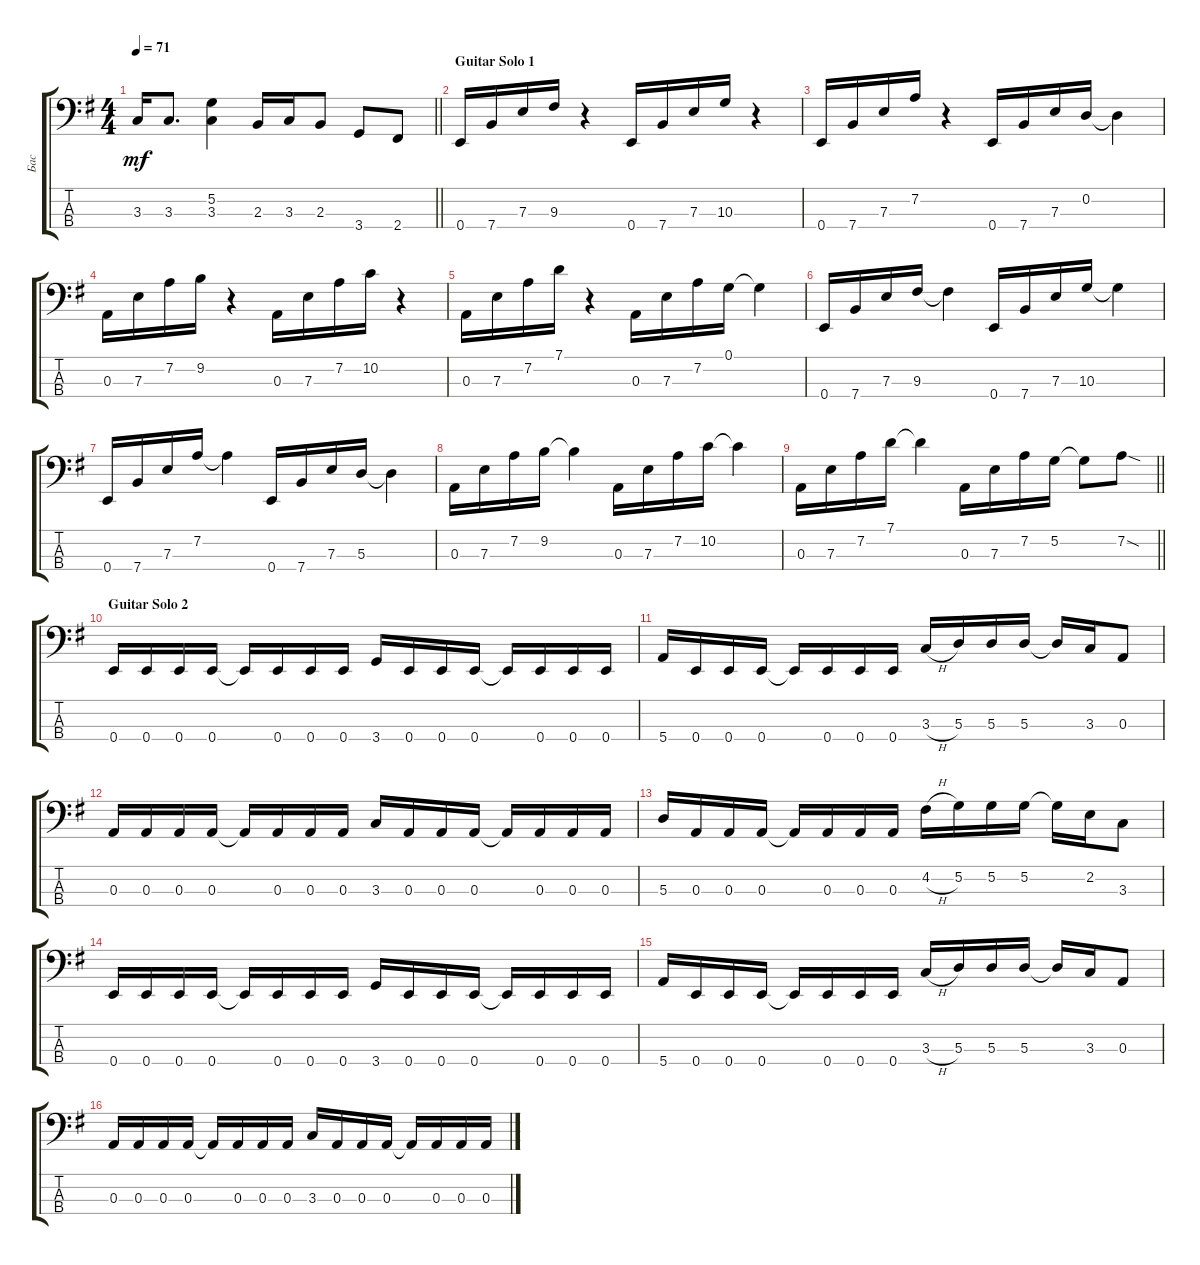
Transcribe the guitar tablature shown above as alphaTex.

\track ("Бас" "Бас") {instrument electricbassfinger}
\staff {score tabs}
\tuning (G2 D2 A1 E1) {hide}
\ts (4 4)
\tempo 71
\clef f4
\barLineRight lightlight
\ks eminor
3.3.16{dy mf} 3.3.8{d} (5.2 3.3).4 2.3.16 3.3.16 2.3.8 3.4.8 2.4.8 |
\section ("" "Guitar Solo 1")
0.4.16 7.4.16 7.3.16 9.3.16 r.4 0.4.16 7.4.16 7.3.16 10.3.16 r.4 |
0.4.16 7.4.16 7.3.16 7.2.16 r.4 0.4.16 7.4.16 7.3.16 0.2.16 0.2{t}.4 |
0.3.16 7.3.16 7.2.16 9.2.16 r.4 0.3.16 7.3.16 7.2.16 10.2.16 r.4 |
0.3.16 7.3.16 7.2.16 7.1.16 r.4 0.3.16 7.3.16 7.2.16 0.1.16 0.1{t}.4 |
0.4.16 7.4.16 7.3.16 9.3.16 9.3{t}.4 0.4.16 7.4.16 7.3.16 10.3.16 10.3{t}.4 |
0.4.16 7.4.16 7.3.16 7.2.16 7.2{t}.4 0.4.16 7.4.16 7.3.16 5.3.16 5.3{t}.4 |
0.3.16 7.3.16 7.2.16 9.2.16 9.2{t}.4 0.3.16 7.3.16 7.2.16 10.2.16 10.2{t}.4 |
\barLineRight lightlight
0.3.16 7.3.16 7.2.16 7.1.16 7.1{t}.4 0.3.16 7.3.16 7.2.16 5.2.16 5.2{t}.8 7.2{sod}.8 |
\section ("" "Guitar Solo 2")
0.4.16 0.4.16 0.4.16 0.4.16 0.4{t}.16 0.4.16 0.4.16 0.4.16 3.4.16 0.4.16 0.4.16 0.4.16 0.4{t}.16 0.4.16 0.4.16 0.4.16 |
5.4.16 0.4.16 0.4.16 0.4.16 0.4{t}.16 0.4.16 0.4.16 0.4.16 3.3{h}.16 5.3.16 5.3.16 5.3.16 5.3{t}.16 3.3.16 0.3.8 |
0.3.16 0.3.16 0.3.16 0.3.16 0.3{t}.16 0.3.16 0.3.16 0.3.16 3.3.16 0.3.16 0.3.16 0.3.16 0.3{t}.16 0.3.16 0.3.16 0.3.16 |
5.3.16 0.3.16 0.3.16 0.3.16 0.3{t}.16 0.3.16 0.3.16 0.3.16 4.2{h}.16 5.2.16 5.2.16 5.2.16 5.2{t}.16 2.2.16 3.3.8 |
0.4.16 0.4.16 0.4.16 0.4.16 0.4{t}.16 0.4.16 0.4.16 0.4.16 3.4.16 0.4.16 0.4.16 0.4.16 0.4{t}.16 0.4.16 0.4.16 0.4.16 |
5.4.16 0.4.16 0.4.16 0.4.16 0.4{t}.16 0.4.16 0.4.16 0.4.16 3.3{h}.16 5.3.16 5.3.16 5.3.16 5.3{t}.16 3.3.16 0.3.8 |
0.3.16 0.3.16 0.3.16 0.3.16 0.3{t}.16 0.3.16 0.3.16 0.3.16 3.3.16 0.3.16 0.3.16 0.3.16 0.3{t}.16 0.3.16 0.3.16 0.3.16
